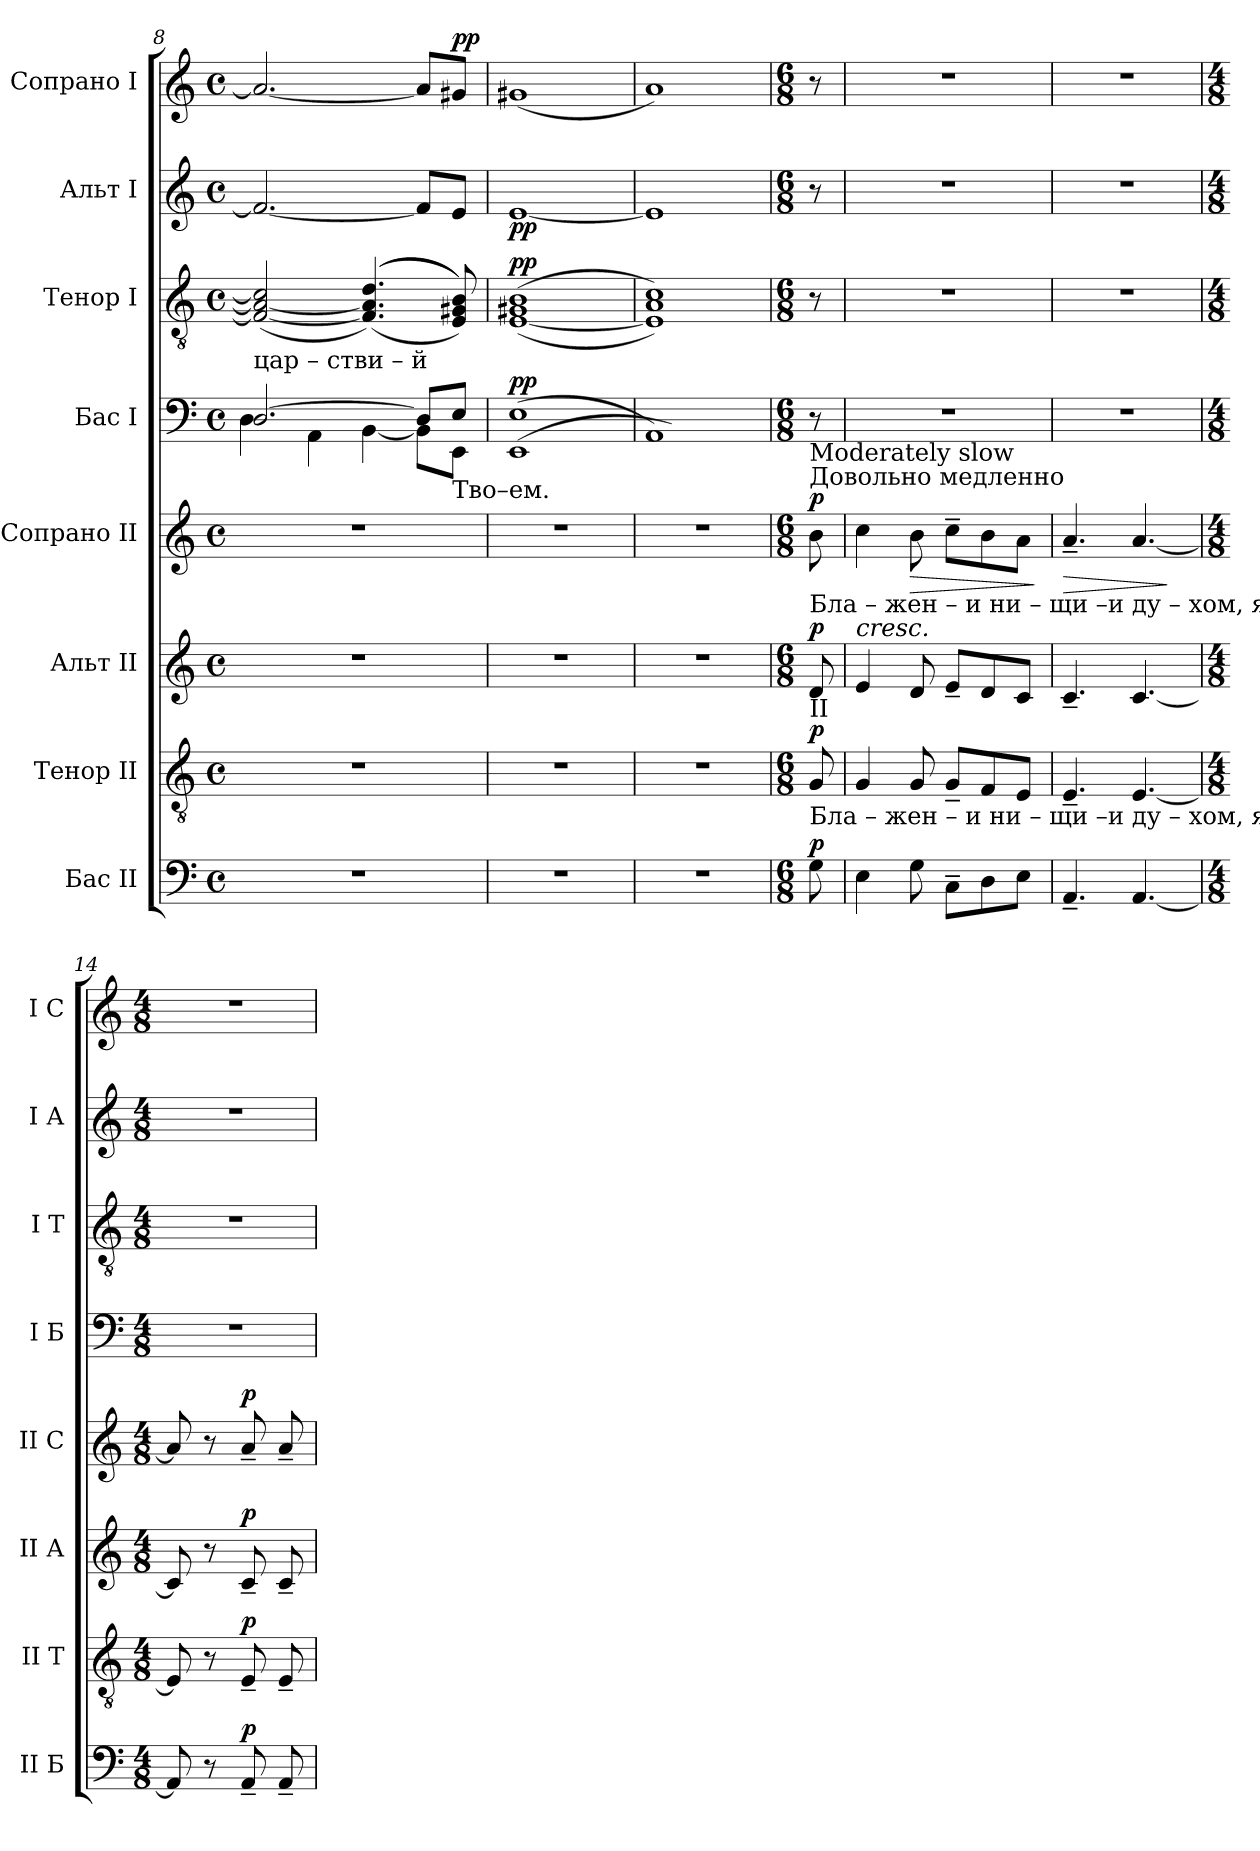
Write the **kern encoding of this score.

**kern	**dynam	**kern	**dynam	**kern	**dynam	**kern	**dynam	**kern	**dynam	**kern	**dynam	**kern	**dynam	**kern	**dynam
*part8	*part8	*part7	*part7	*part6	*part6	*part5	*part5	*part4	*part4	*part3	*part3	*part2	*part2	*part1	*part1
*staff8	*staff8	*staff7	*staff7	*staff6	*staff6	*staff5	*staff5	*staff4	*staff4	*staff3	*staff3	*staff2	*staff2	*staff1	*staff1
*I"Бас II	*	*I"Тенор II	*	*I"Альт II	*	*I"Сопрано II	*	*I"Бас I	*	*I"Тенор I	*	*I"Альт I	*	*I"Сопрано I	*
*I'II Б	*	*I'II Т	*	*I'II А	*	*I'II С	*	*I'I Б	*	*I'I Т	*	*I'I А	*	*I'I С	*
*clefF4	*	*clefGv2	*	*clefG2	*	*clefG2	*	*clefF4	*	*clefGv2	*	*clefG2	*	*clefG2	*
*k[]	*	*k[]	*	*k[]	*	*k[]	*	*k[]	*	*k[]	*	*k[]	*	*k[]	*
*M4/4	*	*M4/4	*	*M4/4	*	*M4/4	*	*M4/4	*	*M4/4	*	*M4/4	*	*M4/4	*
*met(c)	*	*met(c)	*	*met(c)	*	*met(c)	*	*met(c)	*	*met(c)	*	*met(c)	*	*met(c)	*
=8	=8	=8	=8	=8	=8	=8	=8	=8	=8	=8	=8	=8	=8	=8	=8
*	*	*	*	*	*	*	*	*^	*	*	*	*	*	*	*
!	!	!	!	!	!	!	!	!LO:TX:a:t=цар            –                     стви  –   й	!	!	!	!	!	!	!	!
1r	.	1r	.	1r	.	1r	.	[2.D/	4D\	.	(2F/_ 2A/_ 2c/]	.	2.f/_	.	2.a/_	.
.	.	.	.	.	.	.	.	.	4AA\	.	.	.	.	.	.	.
.	.	.	.	.	.	.	.	.	[4BB\	.	(((4.F/] 4.A/] 4.d/)	.	.	.	.	.
.	.	.	.	.	.	.	.	8D/L]	8BB\L]	.	.	.	8f/L]	.	8a/L]	.
!	!	!	!	!	!	!	!	!LO:TX:b:t=Тво–ем.	!	!	!	!	!	!	!	!
!	!	!	!	!	!	!	!	!	!	!	!	!	!	!	!	!LO:DY:a
.	.	.	.	.	.	.	.	8E/J	8EE\J	.	8E/ 8G#X/ 8B/)))	.	8e/J	.	8g#X/J	pp
=9	=9	=9	=9	=9	=9	=9	=9	=9	=9	=9	=9	=9	=9	=9	=9	=9
!	!	!	!	!	!	!	!	!	!	!LO:DY:a	!	!LO:DY:a	!	!LO:DY:b	!	!
1r	.	1r	.	1r	.	1r	.	(1E	(1EE	pp	(([1E 1G#X 1B	pp	[1e	pp	(1g#X	.
=10	=10	=10	=10	=10	=10	=10	=10	=10	=10	=10	=10	=10	=10	=10	=10	=10
1r	.	1r	.	1r	.	1r	.	1AA)	1AAyy)	.	1E] 1A 1c))	.	1e]	.	1a)	.
*	*	*	*	*	*	*	*	*v	*v	*	*	*	*	*	*	*
!!LO:LB:g=z
=11	=11	=11	=11	=11	=11	=11	=11	=11	=11	=11	=11	=11	=11	=11	=11
*M6/8	*	*M6/8	*	*M6/8	*	*M6/8	*	*M6/8	*	*M6/8	*	*M6/8	*	*M6/8	*
*	*	*	*	*	*	*	*	*	*	*	*	*	*	*MM60	*
*	*	*	*	*	*	*	*	*^	*	*	*	*	*	*	*
!	!	!	!	!	!	!LO:TX:b:t=Бла – жен – и    ни – щи –и         ду    –   хом,                                       я  –  ко       тех      есть   цар-ство не     –     бес – но – е.	!	!	!	!	!	!	!	!	!	!
!	!	!	!	!	!	!LO:TX:a:t=Довольно медленно	!	!	!	!	!	!	!	!	!	!
!	!	!	!	!	!	!LO:TX:a:t=Moderately slow	!	!	!	!	!	!	!	!	!	!
!	!	!	!	!LO:TX:b:t=II	!	!	!	!	!	!	!	!	!	!	!	!
!	!	!LO:TX:b:t=Бла – жен – и    ни – щи –и         ду    –   хом,                                       я  –  ко       тех      есть   цар-ство не     –     бес – но – е.	!	!	!	!	!	!	!	!	!	!	!	!	!	!
!	!LO:DY:a	!	!LO:DY:a	!	!LO:DY:a	!	!LO:DY:a	!	!	!	!	!	!	!	!	!
*	*	*	*	*	*	*	*	*v	*v	*	*	*	*	*	*	*
8G\	p	8G/	p	8d/	p	8b\	p	8r	.	8r	.	8r	.	8r	.
=12	=12	=12	=12	=12	=12	=12	=12	=12	=12	=12	=12	=12	=12	=12	=12
!	!	!	!	!	!	!	!LO:HP:b	!	!	!	!	!	!	!	!
4E\	.	4G/	.	4e/	.	4cc\	<	2.r	.	2.r	.	2.r	.	2.r	.
!	!	!	!	!	!	!	!LO:HP:b	!	!	!	!	!	!	!	!
8G\	.	8G/	.	8d/	.	8b\	>	.	.	.	.	.	.	.	.
8C~\L	.	8G~/L	.	8e~/L	.	8cc~\L	.	.	.	.	.	.	.	.	.
8D\	.	8F/	.	8d/	.	8b\	.	.	.	.	.	.	.	.	.
8E\J	.	8E/J	.	8c/J	.	8a\J	.	.	.	.	.	.	.	.	.
.	.	.	.	.	.	.	[ ]	.	.	.	.	.	.	.	.
=13	=13	=13	=13	=13	=13	=13	=13	=13	=13	=13	=13	=13	=13	=13	=13
!	!	!	!	!	!	!	!LO:HP:b	!	!	!	!	!	!	!	!
4.AA~/	.	4.E~/	.	4.c~/	.	4.a~/	>	2.r	.	2.r	.	2.r	.	2.r	.
[4.AA/	.	[4.E/	.	[4.c/	.	[4.a/	.	.	.	.	.	.	.	.	.
.	.	.	.	.	.	.	]	.	.	.	.	.	.	.	.
=14	=14	=14	=14	=14	=14	=14	=14	=14	=14	=14	=14	=14	=14	=14	=14
*M4/8	*	*M4/8	*	*M4/8	*	*M4/8	*	*M4/8	*	*M4/8	*	*M4/8	*	*M4/8	*
8AA/]	.	8E/]	.	8c/]	.	8a/]	.	2r	.	2r	.	2r	.	2r	.
8r	.	8r	.	8r	.	8r	.	.	.	.	.	.	.	.	.
!	!LO:DY:a	!	!LO:DY:a	!	!LO:DY:a	!	!LO:DY:a	!	!	!	!	!	!	!	!
8AA~/	p	8E~/	p	8c~/	p	8a~/	p	.	.	.	.	.	.	.	.
8AA~/	.	8E~/	.	8c~/	.	8a~/	.	.	.	.	.	.	.	.	.
=	=	=	=	=	=	=	=	=	=	=	=	=	=	=	=
*-	*-	*-	*-	*-	*-	*-	*-	*-	*-	*-	*-	*-	*-	*-	*-
